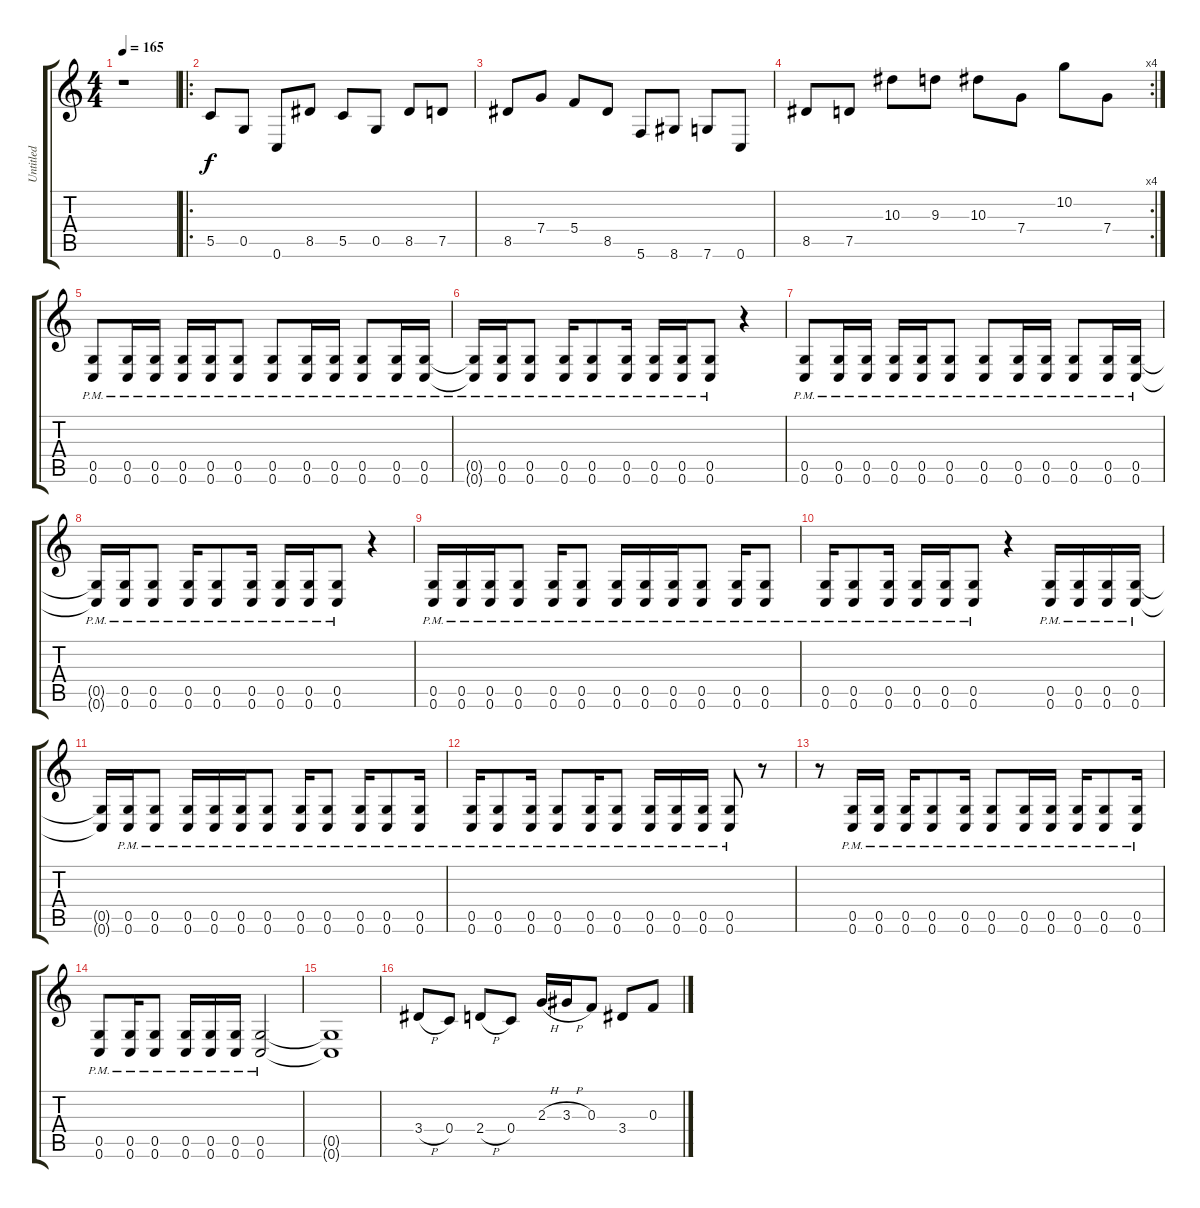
\track ("Untitled" "Untitled") {instrument distortionguitar}
\staff {score tabs}
\tuning (D4 A3 F3 C3 G2 C2) {hide}
\ts (4 4)
\tempo 165
\clef g2
\ks c
r.1{dy f instrument distortionguitar} |
\ro
5.5.8 0.5.8 0.6.8 8.5.8 5.5.8 0.5.8 8.5.8 7.5.8 |
8.5.8 7.4.8 5.4.8 8.5.8 5.6.8 8.6.8 7.6.8 0.6.8 |
\rc 4
8.5.8 7.5.8 10.3.8 9.3.8 10.3.8 7.4.8 10.2.8 7.4.8 |
(0.5{pm} 0.6{pm}).8 (0.5{pm} 0.6{pm}).16 (0.5{pm} 0.6{pm}).16 (0.5{pm} 0.6{pm}).16 (0.5{pm} 0.6{pm}).16 (0.5{pm} 0.6{pm}).8 (0.5{pm} 0.6{pm}).8 (0.5{pm} 0.6{pm}).16 (0.5{pm} 0.6{pm}).16 (0.5{pm} 0.6{pm}).8 (0.5{pm} 0.6{pm}).16 (0.5{pm} 0.6{pm}).16 |
(0.5{pm t} 0.6{pm t}).16 (0.5{pm} 0.6{pm}).16 (0.5{pm} 0.6{pm}).8 (0.5{pm} 0.6{pm}).16 (0.5{pm} 0.6{pm}).8 (0.5{pm} 0.6{pm}).16 (0.5{pm} 0.6{pm}).16 (0.5{pm} 0.6{pm}).16 (0.5{pm} 0.6{pm}).8 r.4 |
(0.5{pm} 0.6{pm}).8 (0.5{pm} 0.6{pm}).16 (0.5{pm} 0.6{pm}).16 (0.5{pm} 0.6{pm}).16 (0.5{pm} 0.6{pm}).16 (0.5{pm} 0.6{pm}).8 (0.5{pm} 0.6{pm}).8 (0.5{pm} 0.6{pm}).16 (0.5{pm} 0.6{pm}).16 (0.5{pm} 0.6{pm}).8 (0.5{pm} 0.6{pm}).16 (0.5{pm} 0.6{pm}).16 |
(0.5{pm t} 0.6{pm t}).16 (0.5{pm} 0.6{pm}).16 (0.5{pm} 0.6{pm}).8 (0.5{pm} 0.6{pm}).16 (0.5{pm} 0.6{pm}).8 (0.5{pm} 0.6{pm}).16 (0.5{pm} 0.6{pm}).16 (0.5{pm} 0.6{pm}).16 (0.5{pm} 0.6{pm}).8 r.4 |
(0.5{pm} 0.6{pm}).16 (0.5{pm} 0.6{pm}).16 (0.5{pm} 0.6{pm}).16 (0.5{pm} 0.6{pm}).8 (0.5{pm} 0.6{pm}).16 (0.5{pm} 0.6{pm}).8 (0.5{pm} 0.6{pm}).16 (0.5{pm} 0.6{pm}).16 (0.5{pm} 0.6{pm}).16 (0.5{pm} 0.6{pm}).8 (0.5{pm} 0.6{pm}).16 (0.5{pm} 0.6{pm}).8 |
(0.5{pm} 0.6{pm}).16 (0.5{pm} 0.6{pm}).8 (0.5{pm} 0.6{pm}).16 (0.5{pm} 0.6{pm}).16 (0.5{pm} 0.6{pm}).16 (0.5{pm} 0.6{pm}).8 r.4 (0.5{pm} 0.6{pm}).16 (0.5{pm} 0.6{pm}).16 (0.5{pm} 0.6{pm}).16 (0.5{pm} 0.6{pm}).16 |
(0.5{t} 0.6{t}).16 (0.5{pm} 0.6{pm}).16 (0.5{pm} 0.6{pm}).8 (0.5{pm} 0.6{pm}).16 (0.5{pm} 0.6{pm}).16 (0.5{pm} 0.6{pm}).16 (0.5{pm} 0.6{pm}).8 (0.5{pm} 0.6{pm}).16 (0.5{pm} 0.6{pm}).8 (0.5{pm} 0.6{pm}).16 (0.5{pm} 0.6{pm}).8 (0.5{pm} 0.6{pm}).16 |
(0.5{pm} 0.6{pm}).16 (0.5{pm} 0.6{pm}).8 (0.5{pm} 0.6{pm}).16 (0.5{pm} 0.6{pm}).8 (0.5{pm} 0.6{pm}).16 (0.5{pm} 0.6{pm}).8 (0.5{pm} 0.6{pm}).16 (0.5{pm} 0.6{pm}).16 (0.5{pm} 0.6{pm}).16 (0.5{pm} 0.6{pm}).8 r.8 |
r.8 (0.5{pm} 0.6{pm}).16 (0.5{pm} 0.6{pm}).16 (0.5{pm} 0.6{pm}).16 (0.5{pm} 0.6{pm}).8 (0.5{pm} 0.6{pm}).16 (0.5{pm} 0.6{pm}).8 (0.5{pm} 0.6{pm}).16 (0.5{pm} 0.6{pm}).16 (0.5{pm} 0.6{pm}).16 (0.5{pm} 0.6{pm}).8 (0.5{pm} 0.6{pm}).16 |
(0.5{pm} 0.6{pm}).8 (0.5{pm} 0.6{pm}).16 (0.5{pm} 0.6{pm}).8 (0.5{pm} 0.6{pm}).16 (0.5{pm} 0.6{pm}).16 (0.5{pm} 0.6{pm}).16 (0.5{pm} 0.6{pm}).2 |
(0.5{t} 0.6{t}).1 |
3.4{h}.8 0.4.8 2.4{h}.8 0.4.8 2.3{h}.16 3.3{h}.16 0.3.8 3.4.8 0.3.8
